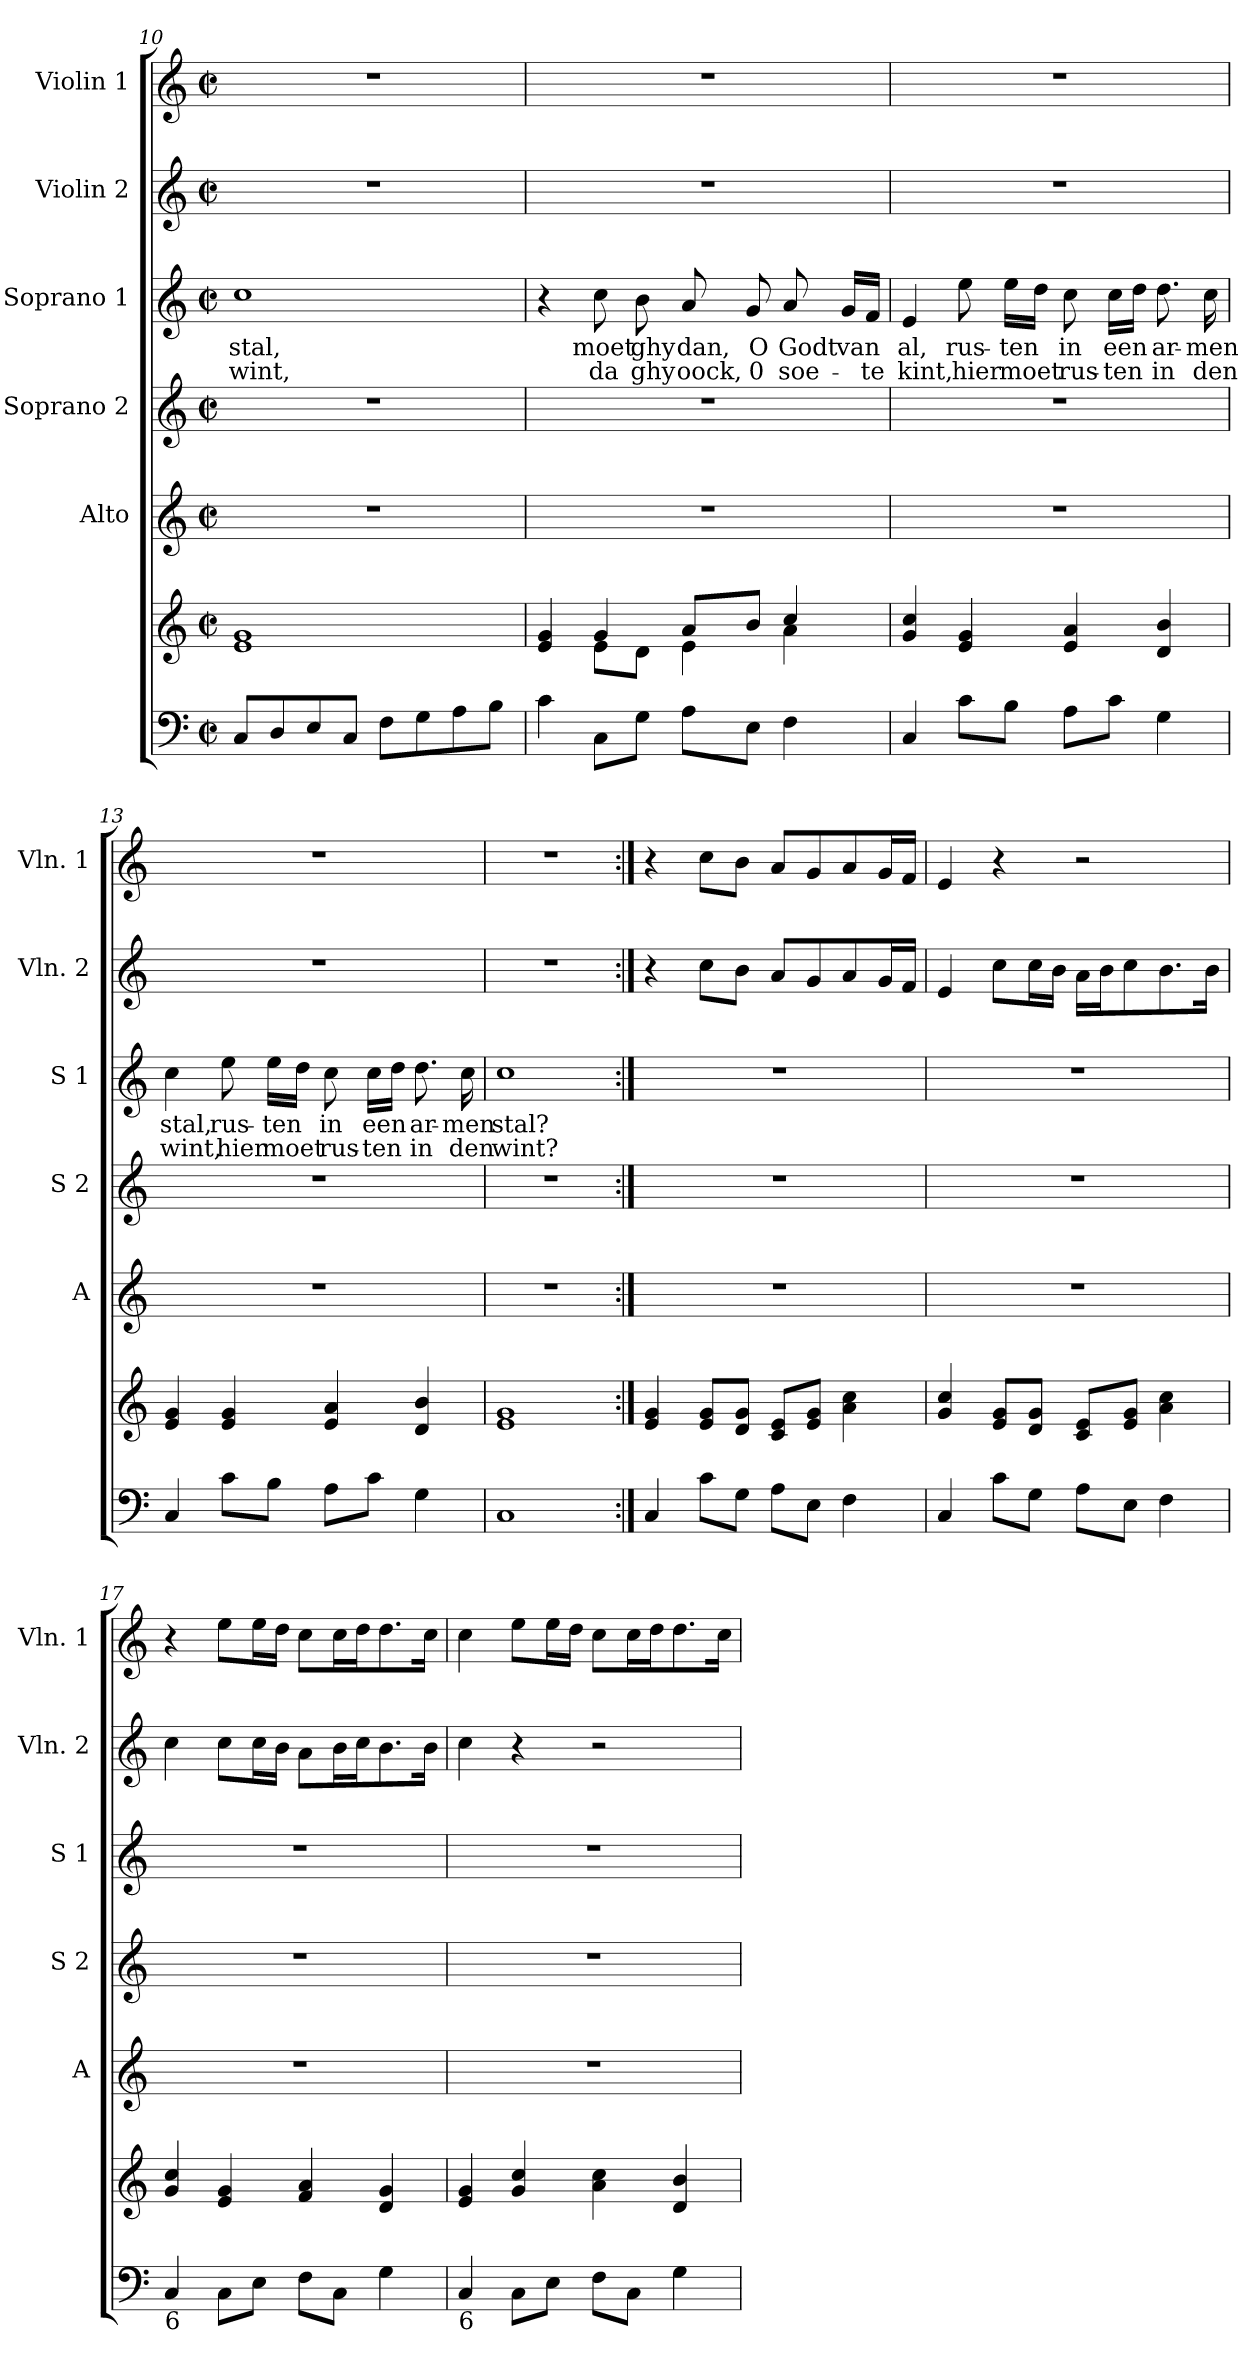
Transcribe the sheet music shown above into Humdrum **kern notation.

**kern	**kern	**kern	**kern	**kern	**text	**text	**kern	**kern
*part6	*part6	*part5	*part4	*part3	*part3	*part3	*part2	*part1
*staff7	*staff6	*staff5	*staff4	*staff3	*staff3	*staff3	*staff2	*staff1
*	*	*I"Alto	*I"Soprano 2	*I"Soprano 1	*	*	*I"Violin 2	*I"Violin 1
*	*	*I'A	*I'S 2	*I'S 1	*	*	*I'Vln. 2	*I'Vln. 1
*clefF4	*clefG2	*clefG2	*clefG2	*clefG2	*	*	*clefG2	*clefG2
*k[]	*k[]	*k[]	*k[]	*k[]	*	*	*k[]	*k[]
*C:	*C:	*C:	*C:	*C:	*	*	*C:	*C:
*M2/2	*M2/2	*M2/2	*M2/2	*M2/2	*	*	*M2/2	*M2/2
*met(c|)	*met(c|)	*met(c|)	*met(c|)	*met(c|)	*	*	*met(c|)	*met(c|)
=10	=10	=10	=10	=10	=10	=10	=10	=10
8C/L	1e 1g	1r	1r	1cc	stal,	wint,	1r	1r
8D/	.	.	.	.	.	.	.	.
8E/	.	.	.	.	.	.	.	.
8C/J	.	.	.	.	.	.	.	.
8F\L	.	.	.	.	.	.	.	.
8G\	.	.	.	.	.	.	.	.
8A\	.	.	.	.	.	.	.	.
8B\J	.	.	.	.	.	.	.	.
=11	=11	=11	=11	=11	=11	=11	=11	=11
*	*^	*	*	*	*	*	*	*
4c\	4e/ 4g/	4ryy	1r	1r	4r	.	.	1r	1r
8C\L	4g/	8e\L	.	.	8cc\	moet	da	.	.
8G\J	.	8d\J	.	.	8b\	ghy	ghy	.	.
8A\L	8a/L	4e\	.	.	8a/	dan,	oock,	.	.
8E\J	8b/J	.	.	.	8g/	O	0	.	.
4F\	4cc/	4a\	.	.	8a/	Godt	soe-	.	.
.	.	.	.	.	16g/LL	van	.	.	.
.	.	.	.	.	16f/JJ	.	-te	.	.
*	*v	*v	*	*	*	*	*	*	*
!!LO:LB:g=z
=12	=12	=12	=12	=12	=12	=12	=12	=12
4C/	4g/ 4cc/	1r	1r	4e/	al,	kint,	1r	1r
8c\L	4e/ 4g/	.	.	8ee\	rus-	hier	.	.
8B\J	.	.	.	16ee\LL	-ten	moet	.	.
.	.	.	.	16dd\JJ	.	.	.	.
8A\L	4e/ 4a/	.	.	8cc\	in	rus-	.	.
8c\J	.	.	.	16cc\LL	een	-ten	.	.
.	.	.	.	16dd\JJ	.	.	.	.
4G\	4d/ 4b/	.	.	8.dd\	ar-	in	.	.
.	.	.	.	16cc\	-men	den	.	.
=13	=13	=13	=13	=13	=13	=13	=13	=13
4C/	4e/ 4g/	1r	1r	4cc\	stal,	wint,	1r	1r
8c\L	4e/ 4g/	.	.	8ee\	rus-	hier	.	.
8B\J	.	.	.	16ee\LL	-ten	moet	.	.
.	.	.	.	16dd\JJ	.	.	.	.
8A\L	4e/ 4a/	.	.	8cc\	in	rus-	.	.
8c\J	.	.	.	16cc\LL	een	-ten	.	.
.	.	.	.	16dd\JJ	.	.	.	.
4G\	4d/ 4b/	.	.	8.dd\	ar-	in	.	.
.	.	.	.	16cc\	-men	den	.	.
=14	=14	=14	=14	=14	=14	=14	=14	=14
1C	1e 1g	1r	1r	1cc	stal?	wint?	1r	1r
!!LO:PB:g=z
=15:|!	=15:|!	=15:|!	=15:|!	=15:|!	=15:|!	=15:|!	=15:|!	=15:|!
4C/	4e/ 4g/	1r	1r	1r	.	.	4r	4r
8c\L	8e/ 8g/L	.	.	.	.	.	8cc\L	8cc\L
8G\J	8d/ 8g/J	.	.	.	.	.	8b\J	8b\J
8A\L	8c/ 8e/L	.	.	.	.	.	8a/L	8a/L
8E\J	8e/ 8g/J	.	.	.	.	.	8g/	8g/
4F\	4a\ 4cc\	.	.	.	.	.	8a/	8a/
.	.	.	.	.	.	.	16g/L	16g/L
.	.	.	.	.	.	.	16f/JJ	16f/JJ
=16	=16	=16	=16	=16	=16	=16	=16	=16
4C/	4g/ 4cc/	1r	1r	1r	.	.	4e/	4e/
8c\L	8e/ 8g/L	.	.	.	.	.	8cc\L	4r
8G\J	8d/ 8g/J	.	.	.	.	.	16cc\L	.
.	.	.	.	.	.	.	16b\JJ	.
8A\L	8c/ 8e/L	.	.	.	.	.	16a\LL	2r
.	.	.	.	.	.	.	16b\J	.
8E\J	8e/ 8g/J	.	.	.	.	.	8cc\	.
4F\	4a\ 4cc\	.	.	.	.	.	8.b\	.
.	.	.	.	.	.	.	16b\Jk	.
=17	=17	=17	=17	=17	=17	=17	=17	=17
!LO:TX:b:t=6	!	!	!	!	!	!	!	!
4C/	4g/ 4cc/	1r	1r	1r	.	.	4cc\	4r
8C\L	4e/ 4g/	.	.	.	.	.	8cc\L	8ee\L
8E\J	.	.	.	.	.	.	16cc\L	16ee\L
.	.	.	.	.	.	.	16b\JJ	16dd\JJ
8F\L	4f/ 4a/	.	.	.	.	.	8a\L	8cc\L
8C\J	.	.	.	.	.	.	16b\L	16cc\L
.	.	.	.	.	.	.	16cc\J	16dd\J
4G\	4d/ 4g/	.	.	.	.	.	8.b\	8.dd\
.	.	.	.	.	.	.	16b\Jk	16cc\Jk
=18	=18	=18	=18	=18	=18	=18	=18	=18
!LO:TX:b:t=6	!	!	!	!	!	!	!	!
4C/	4e/ 4g/	1r	1r	1r	.	.	4cc\	4cc\
8C\L	4g/ 4cc/	.	.	.	.	.	4r	8ee\L
8E\J	.	.	.	.	.	.	.	16ee\L
.	.	.	.	.	.	.	.	16dd\JJ
8F\L	4a\ 4cc\	.	.	.	.	.	2r	8cc\L
8C\J	.	.	.	.	.	.	.	16cc\L
.	.	.	.	.	.	.	.	16dd\J
4G\	4d/ 4b/	.	.	.	.	.	.	8.dd\
.	.	.	.	.	.	.	.	16cc\Jk
=	=	=	=	=	=	=	=	=
*-	*-	*-	*-	*-	*-	*-	*-	*-
